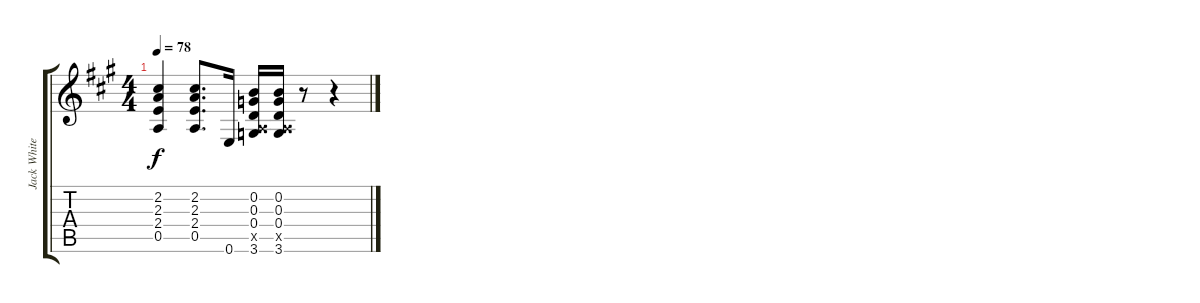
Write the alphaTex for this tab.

\track ("Jack White (Overdriven Guitar)" "Jack White") {instrument overdrivenguitar}
\staff {score tabs}
\tuning (E4 B3 G3 D3 A2 E2) {hide}
\ts (4 4)
\tempo 78
\clef g2
\ks a
(2.2 2.3 2.4 0.5).4{dy f} (2.2 2.3 2.4 0.5).8{d} 0.6.16 (0.2 0.3 0.4 0.5{x} 3.6).16 (0.2 0.3 0.4 0.5{x} 3.6).16 r.8 r.4
